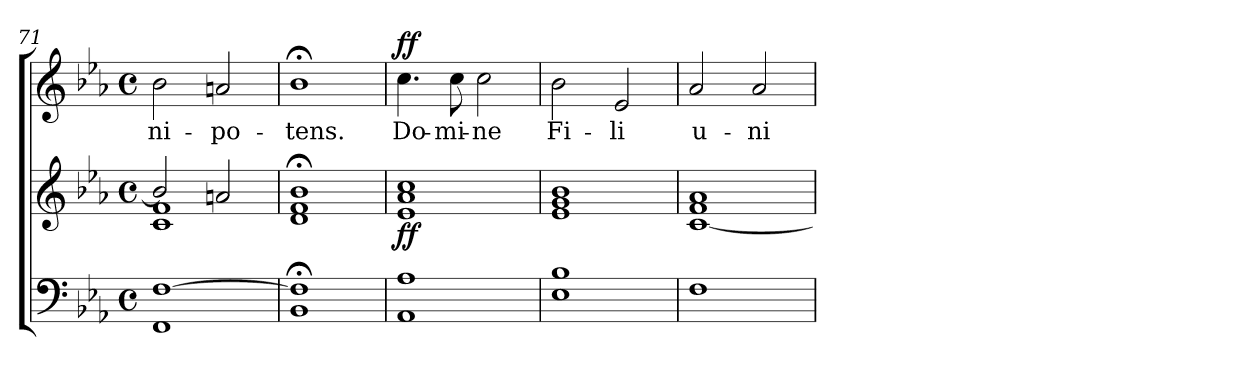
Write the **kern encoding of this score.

**kern	**kern	**dynam	**kern	**text	**dynam
*part2	*part2	*part2	*part1	*part1	*part1
*staff3	*staff2	*staff2/3	*staff1	*staff1	*staff1
!!LO:LB:g=z
*clefF4	*clefG2	*	*clefG2	*	*
*	*	*	*ITrd7c12	*	*
*k[b-e-a-]	*k[b-e-a-]	*	*k[b-e-a-]	*	*
*E-:	*E-:	*	*E-:	*	*
*M4/4	*M4/4	*	*M4/4	*	*
*met(c)	*met(c)	*	*met(c)	*	*
=71	=71	=71	=71	=71	=71
*^	*^	*	*	*	*
!	!	!	!	!	!	!LO:LY:b	!
[>1F	1FF	2b-/]	1c 1f	.	2B-\	-ni-	.
!	!	!	!	!	!	!LO:LY:b	!
.	.	2an/	.	.	2An/	-po-	.
=72	=72	=72	=72	=72	=72	=72	=72
!	!	!	!	!	!	!LO:LY:b	!
1F;]	1BB-	1f;< 1b-;<	1d	.	1B-;<	-tens.	.
=73	=73	=73	=73	=73	=73	=73	=73
!	!	!	!	!LO:DY:b	!	!LO:LY:b	!LO:DY:a
*v	*v	*	*	*	*	*	*
*	*v	*v	*	*	*	*
1AA- 1A-	1e- 1a- 1cc	ff	4.c\	Do-	ff
!	!	!	!	!LO:LY:b	!
.	.	.	8c\	-mi-	.
!	!	!	!	!LO:LY:b	!
.	.	.	2c\	-ne	.
=74	=74	=74	=74	=74	=74
!	!	!	!	!LO:LY:b	!
1E- 1B-	1e- 1g 1b-	.	2B-\	Fi-	.
!	!	!	!	!LO:LY:b	!
.	.	.	2E-/	-li	.
=75	=75	=75	=75	=75	=75
!	!	!	!	!LO:LY:b	!
1F	[1c 1f 1a-	.	2A-/	u-	.
!	!	!	!	!LO:LY:b	!
.	.	.	2A-/	-ni-	.
=	=	=	=	=	=
*-	*-	*-	*-	*-	*-
